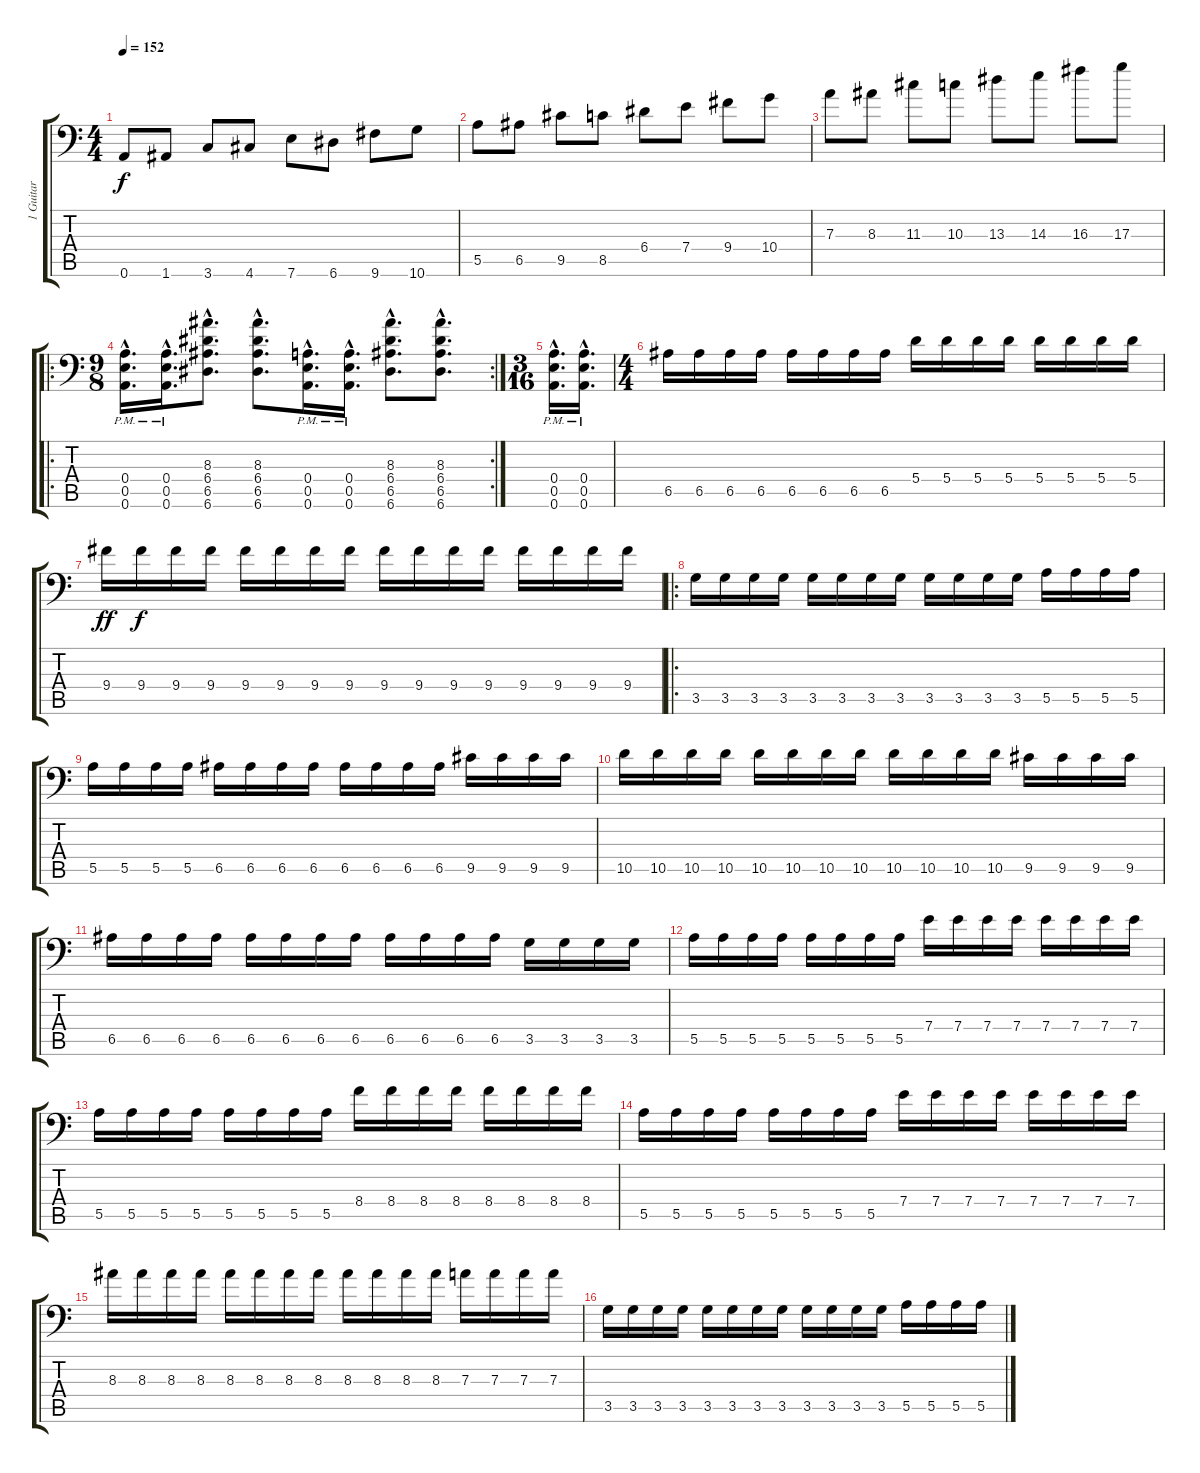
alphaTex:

\track ("1 Guitar" "1 Guitar") {instrument overdrivenguitar}
\staff {score tabs}
\tuning (B3 Gb3 D3 A2 E2 A1) {hide}
\ts (4 4)
\tempo 152
\clef f4
\ks c
0.6.8{dy f} 1.6.8 3.6.8 4.6.8 7.6.8 6.6.8 9.6.8 10.6.8 |
5.5.8 6.5.8 9.5.8 8.5.8 6.4.8 7.4.8 9.4.8 10.4.8 |
7.3.8 8.3.8 11.3.8 10.3.8 13.3.8 14.3.8 16.3.8 17.3.8 |
\ro
\rc 2
\ts (9 8)
(0.4{hac pm} 0.5{hac pm} 0.6{hac pm}).16{d} (0.4{hac pm} 0.5{hac pm} 0.6{hac pm}).16{d} (8.3{hac} 6.4{hac} 6.5{hac} 6.6{hac}).8{d} (8.3{hac} 6.4{hac} 6.5{hac} 6.6{hac}).8{d} (0.4{hac pm} 0.5{hac pm} 0.6{hac pm}).16{d} (0.4{hac pm} 0.5{hac pm} 0.6{hac pm}).16{d} (8.3{hac} 6.4{hac} 6.5{hac} 6.6{hac}).8{d} (8.3{hac} 6.4{hac} 6.5{hac} 6.6{hac}).8{d} |
\ts (3 16)
(0.4{hac pm} 0.5{hac pm} 0.6{hac pm}).16{d} (0.4{hac pm} 0.5{hac pm} 0.6{hac pm}).16{d} |
\ts (4 4)
6.5.16 6.5.16 6.5.16 6.5.16 6.5.16 6.5.16 6.5.16 6.5.16 5.4.16 5.4.16 5.4.16 5.4.16 5.4.16 5.4.16 5.4.16 5.4.16 |
9.4.16{dy ff} 9.4.16{dy f} 9.4.16 9.4.16 9.4.16 9.4.16 9.4.16 9.4.16 9.4.16 9.4.16 9.4.16 9.4.16 9.4.16 9.4.16 9.4.16 9.4.16 |
\ro
3.5.16 3.5.16 3.5.16 3.5.16 3.5.16 3.5.16 3.5.16 3.5.16 3.5.16 3.5.16 3.5.16 3.5.16 5.5.16 5.5.16 5.5.16 5.5.16 |
5.5.16 5.5.16 5.5.16 5.5.16 6.5.16 6.5.16 6.5.16 6.5.16 6.5.16 6.5.16 6.5.16 6.5.16 9.5.16 9.5.16 9.5.16 9.5.16 |
10.5.16 10.5.16 10.5.16 10.5.16 10.5.16 10.5.16 10.5.16 10.5.16 10.5.16 10.5.16 10.5.16 10.5.16 9.5.16 9.5.16 9.5.16 9.5.16 |
6.5.16 6.5.16 6.5.16 6.5.16 6.5.16 6.5.16 6.5.16 6.5.16 6.5.16 6.5.16 6.5.16 6.5.16 3.5.16 3.5.16 3.5.16 3.5.16 |
5.5.16 5.5.16 5.5.16 5.5.16 5.5.16 5.5.16 5.5.16 5.5.16 7.4.16 7.4.16 7.4.16 7.4.16 7.4.16 7.4.16 7.4.16 7.4.16 |
5.5.16 5.5.16 5.5.16 5.5.16 5.5.16 5.5.16 5.5.16 5.5.16 8.4.16 8.4.16 8.4.16 8.4.16 8.4.16 8.4.16 8.4.16 8.4.16 |
5.5.16 5.5.16 5.5.16 5.5.16 5.5.16 5.5.16 5.5.16 5.5.16 7.4.16 7.4.16 7.4.16 7.4.16 7.4.16 7.4.16 7.4.16 7.4.16 |
8.3.16 8.3.16 8.3.16 8.3.16 8.3.16 8.3.16 8.3.16 8.3.16 8.3.16 8.3.16 8.3.16 8.3.16 7.3.16 7.3.16 7.3.16 7.3.16 |
3.5.16 3.5.16 3.5.16 3.5.16 3.5.16 3.5.16 3.5.16 3.5.16 3.5.16 3.5.16 3.5.16 3.5.16 5.5.16 5.5.16 5.5.16 5.5.16
